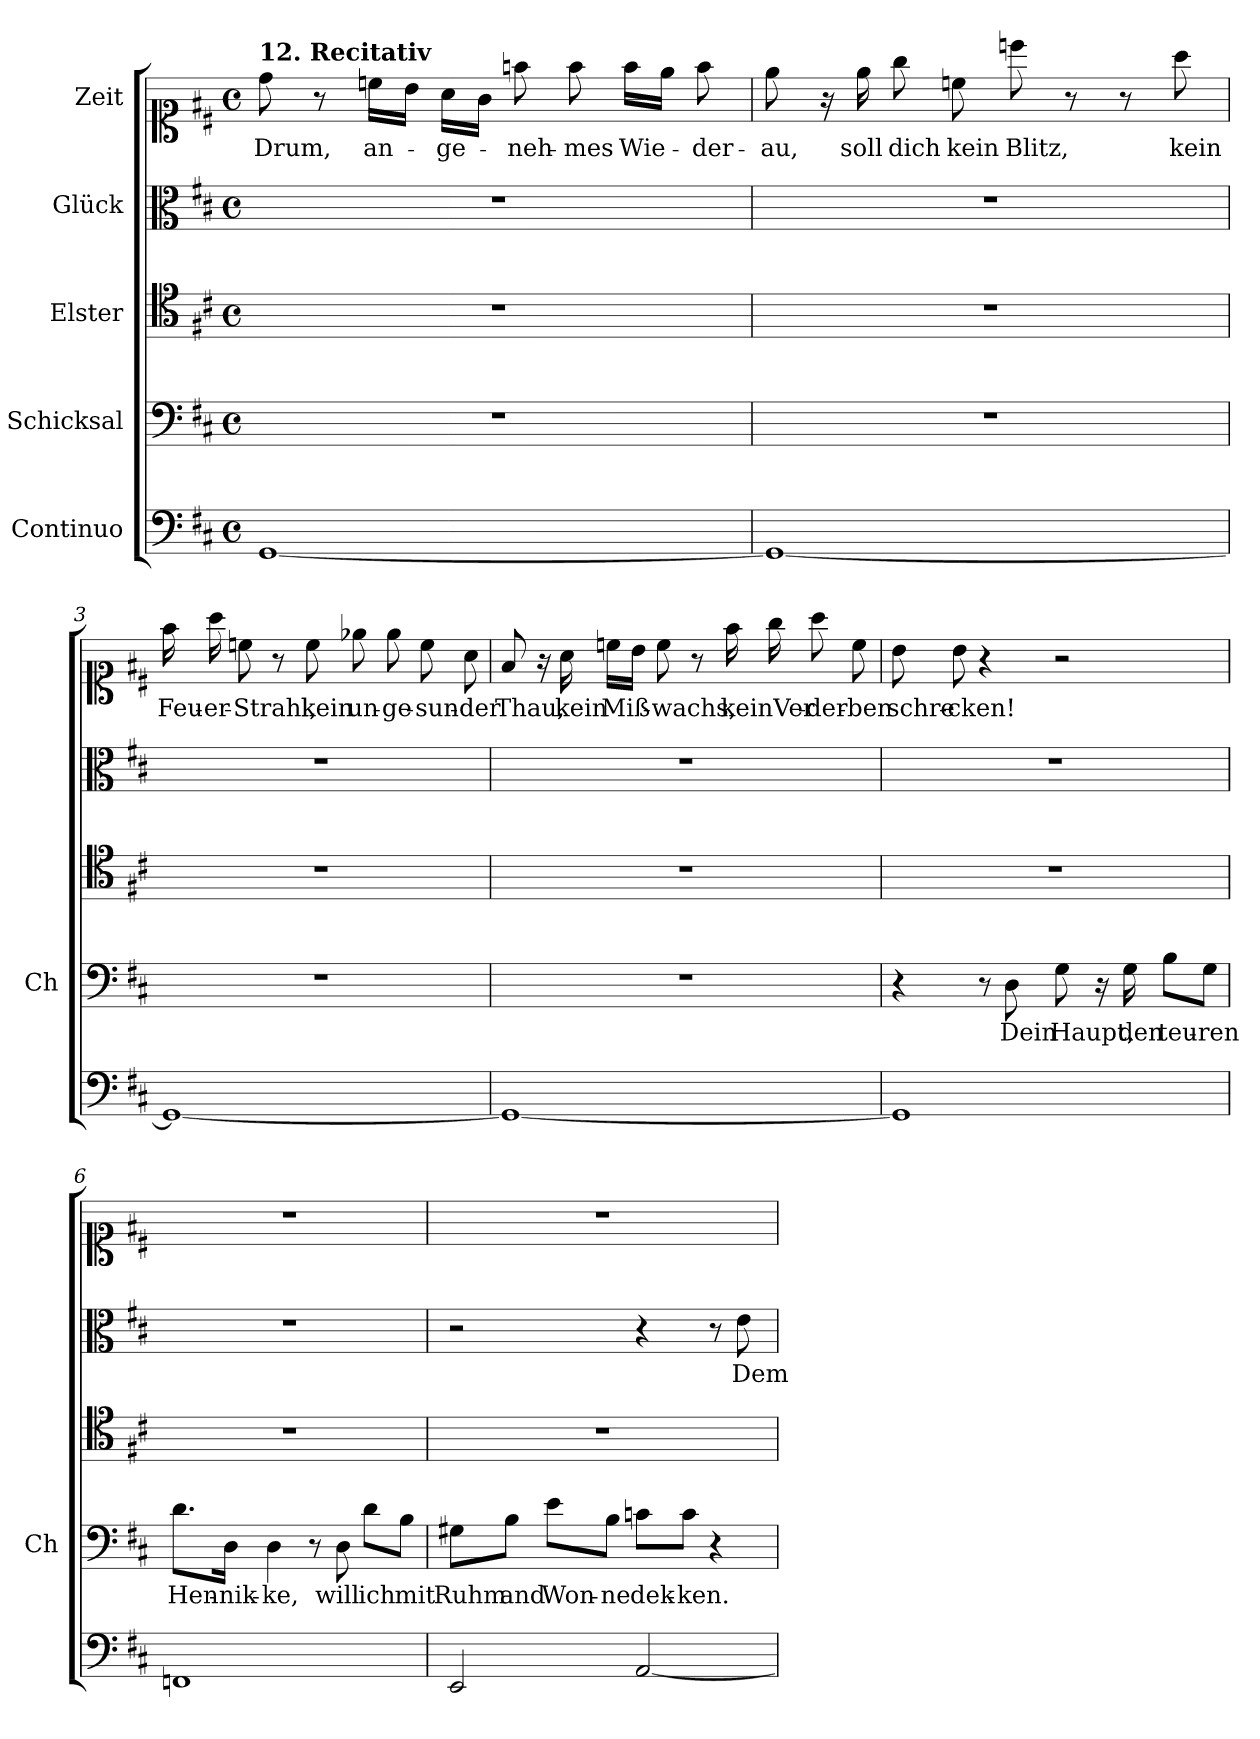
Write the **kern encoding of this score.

**kern	**kern	**text	**kern	**kern	**text	**kern	**text
*part5	*part4	*part4	*part3	*part2	*part2	*part1	*part1
*staff5	*staff4	*staff4	*staff3	*staff2	*staff2	*staff1	*staff1
*I"Continuo	*I"Schicksal	*	*I"Elster	*I"Glück	*	*I"Zeit	*
*	*I'Ch	*	*	*	*	*	*
*clefF4	*clefF4	*	*clefC4	*clefC3	*	*clefC1	*
*k[f#c#]	*k[f#c#]	*	*k[f#c#]	*k[f#c#]	*	*k[f#c#]	*
*M4/4	*M4/4	*	*M4/4	*M4/4	*	*M4/4	*
*met(c)	*met(c)	*	*met(c)	*met(c)	*	*met(c)	*
=1	=1	=1	=1	=1	=1	=1	=1
!	!	!	!	!	!	!LO:TX:a:B:t=12. Recitativ	!
!	!	!	!	!	!	!	!LO:LY:b
[<1GG	1r	.	1r	1r	.	8dd\	Drum,
.	.	.	.	.	.	8r	.
!	!	!	!	!	!	!	!LO:LY:b
.	.	.	.	.	.	16ccn\LL	an-
.	.	.	.	.	.	16b\JJ	.
!	!	!	!	!	!	!	!LO:LY:b
.	.	.	.	.	.	16a\LL	-ge-
.	.	.	.	.	.	16g\JJ	.
!	!	!	!	!	!	!	!LO:LY:b
.	.	.	.	.	.	8ffn\	-neh-
!	!	!	!	!	!	!	!LO:LY:b
.	.	.	.	.	.	8ff\	-mes
!	!	!	!	!	!	!	!LO:LY:b
.	.	.	.	.	.	16ff\LL	Wie-
.	.	.	.	.	.	16ee\JJ	.
!	!	!	!	!	!	!	!LO:LY:b
.	.	.	.	.	.	8ff\	-der-
=2	=2	=2	=2	=2	=2	=2	=2
!	!	!	!	!	!	!	!LO:LY:b
1GG_	1r	.	1r	1r	.	8ee\	-au,
.	.	.	.	.	.	16r	.
!	!	!	!	!	!	!	!LO:LY:b
.	.	.	.	.	.	16ee\	soll
!	!	!	!	!	!	!	!LO:LY:b
.	.	.	.	.	.	8gg\	dich
!	!	!	!	!	!	!	!LO:LY:b
.	.	.	.	.	.	8ccn\	kein
!	!	!	!	!	!	!	!LO:LY:b
.	.	.	.	.	.	8cccn\	Blitz,
.	.	.	.	.	.	8r	.
.	.	.	.	.	.	8r	.
!	!	!	!	!	!	!	!LO:LY:b
.	.	.	.	.	.	8aa\	kein
=3	=3	=3	=3	=3	=3	=3	=3
!	!	!	!	!	!	!	!LO:LY:b
1GG_	1r	.	1r	1r	.	16ff#\	Feu-
!	!	!	!	!	!	!	!LO:LY:b
.	.	.	.	.	.	16aa\	-er-
!	!	!	!	!	!	!	!LO:LY:b
.	.	.	.	.	.	8ccn\	-Strahl,
.	.	.	.	.	.	8r	.
!	!	!	!	!	!	!	!LO:LY:b
.	.	.	.	.	.	8cc\	kein
!	!	!	!	!	!	!	!LO:LY:b
.	.	.	.	.	.	8ee-X\	un-
!	!	!	!	!	!	!	!LO:LY:b
.	.	.	.	.	.	8ee-\	-ge-
!	!	!	!	!	!	!	!LO:LY:b
.	.	.	.	.	.	8cc\	-sun-
!	!	!	!	!	!	!	!LO:LY:b
.	.	.	.	.	.	8a\	-der
=4	=4	=4	=4	=4	=4	=4	=4
!	!	!	!	!	!	!	!LO:LY:b
1GG_	1r	.	1r	1r	.	8f#/	Thau,
.	.	.	.	.	.	16r	.
!	!	!	!	!	!	!	!LO:LY:b
.	.	.	.	.	.	16a\	kein
!	!	!	!	!	!	!	!LO:LY:b
.	.	.	.	.	.	16ccn\LL	Miß-
.	.	.	.	.	.	16b\JJ	.
!	!	!	!	!	!	!	!LO:LY:b
.	.	.	.	.	.	8cc\	-wachs,
.	.	.	.	.	.	8r	.
!	!	!	!	!	!	!	!LO:LY:b
.	.	.	.	.	.	16ff#\	keinVer-
.	.	.	.	.	.	16gg\	.
!	!	!	!	!	!	!	!LO:LY:b
.	.	.	.	.	.	8aa\	-der-
!	!	!	!	!	!	!	!LO:LY:b
.	.	.	.	.	.	8cc\	-ben
!!LO:LB:g=z
=5	=5	=5	=5	=5	=5	=5	=5
!	!	!	!	!	!	!	!LO:LY:b
1GG]	4r	.	1r	1r	.	8b\	schre-
!	!	!	!	!	!	!	!LO:LY:b
.	.	.	.	.	.	8b\	-cken!
.	8r	.	.	.	.	4r	.
!	!	!LO:LY:b	!	!	!	!	!
.	8D\	Dein	.	.	.	.	.
!	!	!LO:LY:b	!	!	!	!	!
.	8G\	Haupt,	.	.	.	2r	.
.	16r	.	.	.	.	.	.
!	!	!LO:LY:b	!	!	!	!	!
.	16G\	den	.	.	.	.	.
!	!	!LO:LY:b	!	!	!	!	!
.	8B\L	teu-	.	.	.	.	.
!	!	!LO:LY:b	!	!	!	!	!
.	8G\J	-ren	.	.	.	.	.
=6	=6	=6	=6	=6	=6	=6	=6
!	!	!LO:LY:b	!	!	!	!	!
1FFn	8.d\L	Hen-	1r	1r	.	1r	.
!	!	!LO:LY:b	!	!	!	!	!
.	16D\Jk	-nik-	.	.	.	.	.
!	!	!LO:LY:b	!	!	!	!	!
.	4D\	-ke,	.	.	.	.	.
.	8r	.	.	.	.	.	.
!	!	!LO:LY:b	!	!	!	!	!
.	8D\	will	.	.	.	.	.
!	!	!LO:LY:b	!	!	!	!	!
.	8d\L	ich	.	.	.	.	.
!	!	!LO:LY:b	!	!	!	!	!
.	8B\J	mit	.	.	.	.	.
=7	=7	=7	=7	=7	=7	=7	=7
!	!	!LO:LY:b	!	!	!	!	!
2EE/	8G#X\L	Ruhm	1r	2r	.	1r	.
!	!	!LO:LY:b	!	!	!	!	!
.	8B\J	and	.	.	.	.	.
!	!	!LO:LY:b	!	!	!	!	!
.	8e\L	Won-	.	.	.	.	.
!	!	!LO:LY:b	!	!	!	!	!
.	8B\J	-ne	.	.	.	.	.
!	!	!LO:LY:b	!	!	!	!	!
[<2AA/	8cn\L	dek-	.	4r	.	.	.
!	!	!LO:LY:b	!	!	!	!	!
.	8c\J	-ken.	.	.	.	.	.
.	4r	.	.	8r	.	.	.
!	!	!	!	!	!LO:LY:b	!	!
.	.	.	.	8e\	Dem	.	.
=	=	=	=	=	=	=	=
*-	*-	*-	*-	*-	*-	*-	*-
